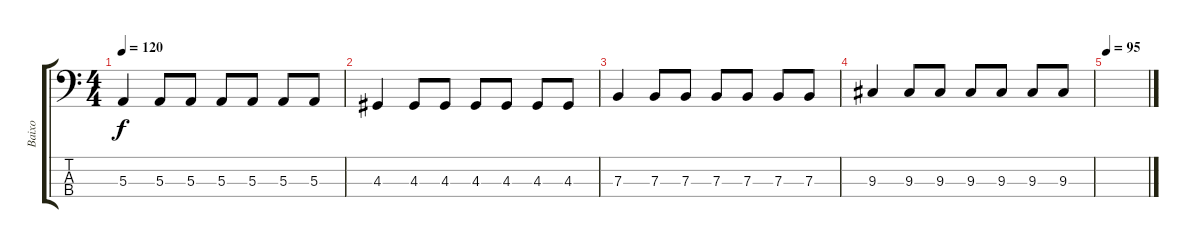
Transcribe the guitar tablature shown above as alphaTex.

\track ("Baixo" "Baixo") {instrument electricbasspick}
\staff {score tabs}
\tuning (D2 A1 E1 B0) {hide}
\ts (4 4)
\tempo 120
\clef f4
\ks c
5.3.4{dy f} 5.3.8 5.3.8 5.3.8 5.3.8 5.3.8 5.3.8 |
4.3.4 4.3.8 4.3.8 4.3.8 4.3.8 4.3.8 4.3.8 |
7.3.4 7.3.8 7.3.8 7.3.8 7.3.8 7.3.8 7.3.8 |
9.3.4 9.3.8 9.3.8 9.3.8 9.3.8 9.3.8 9.3.8 |
\tempo 95
